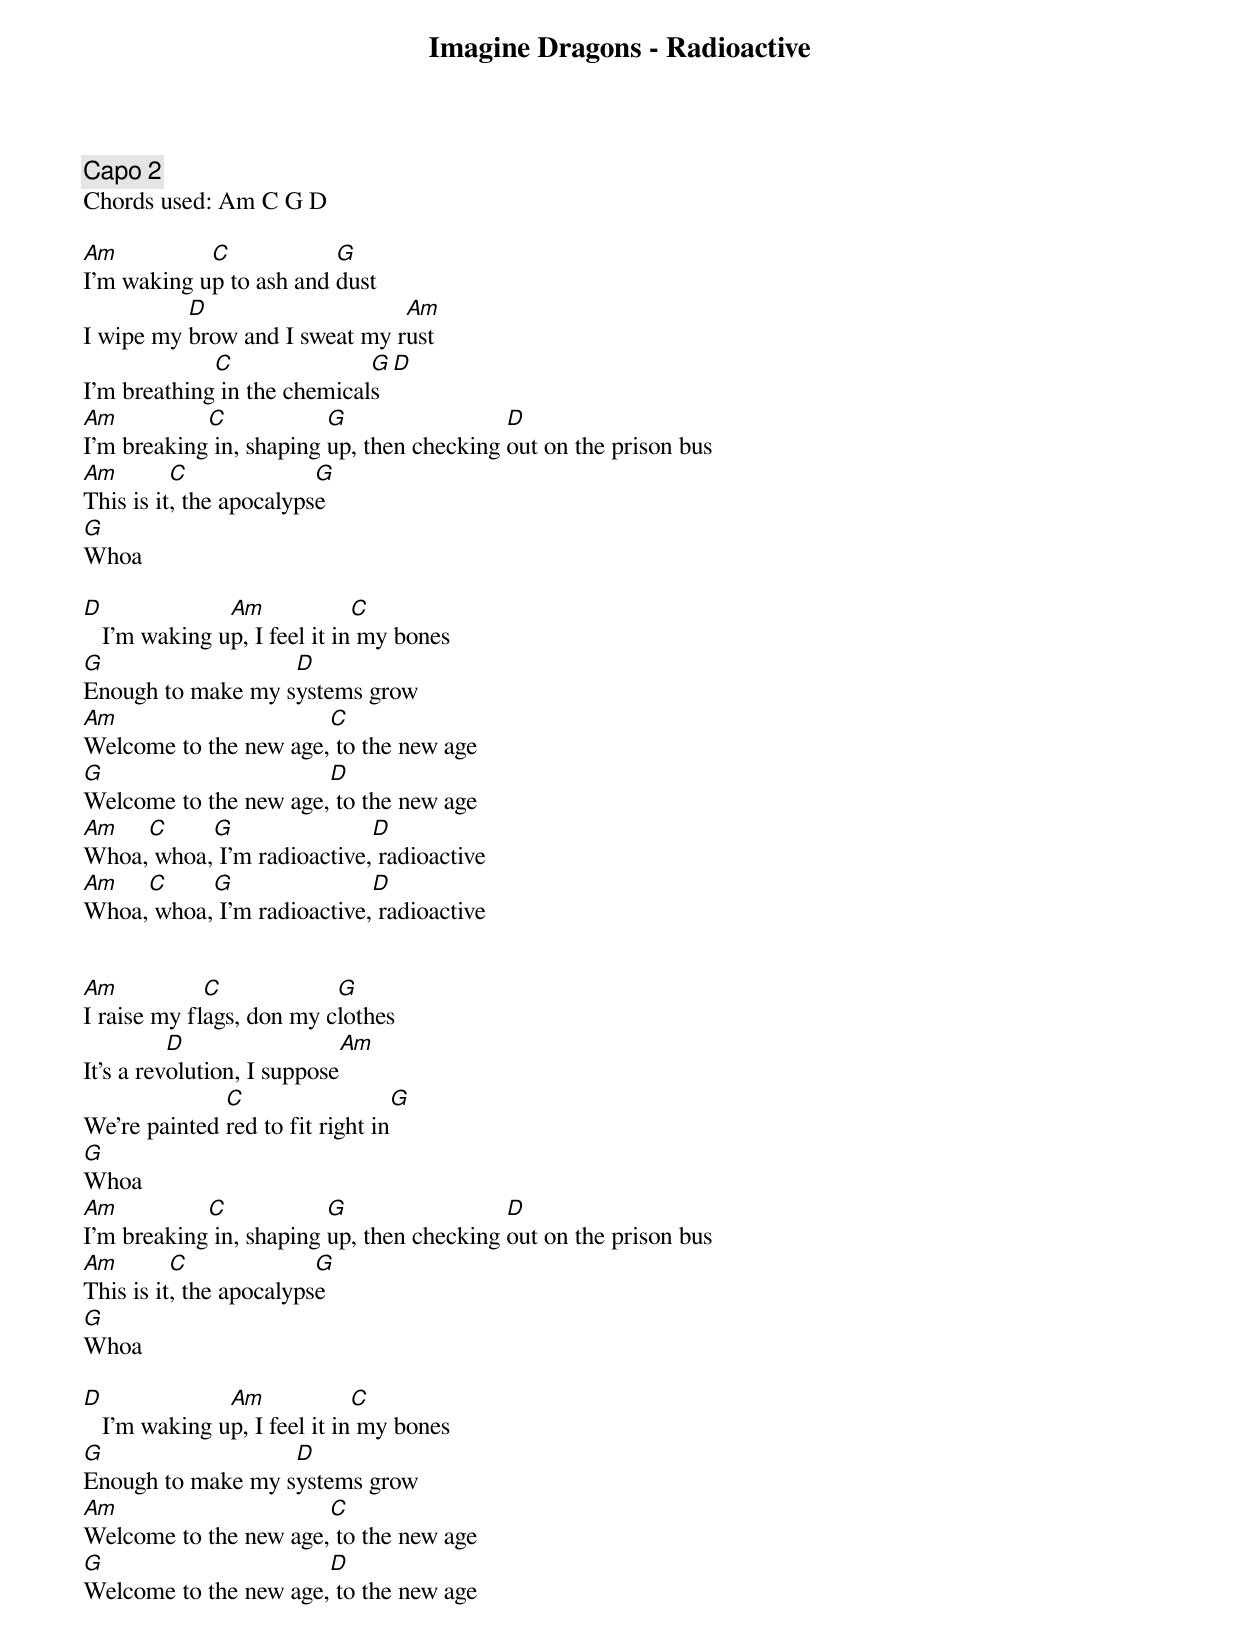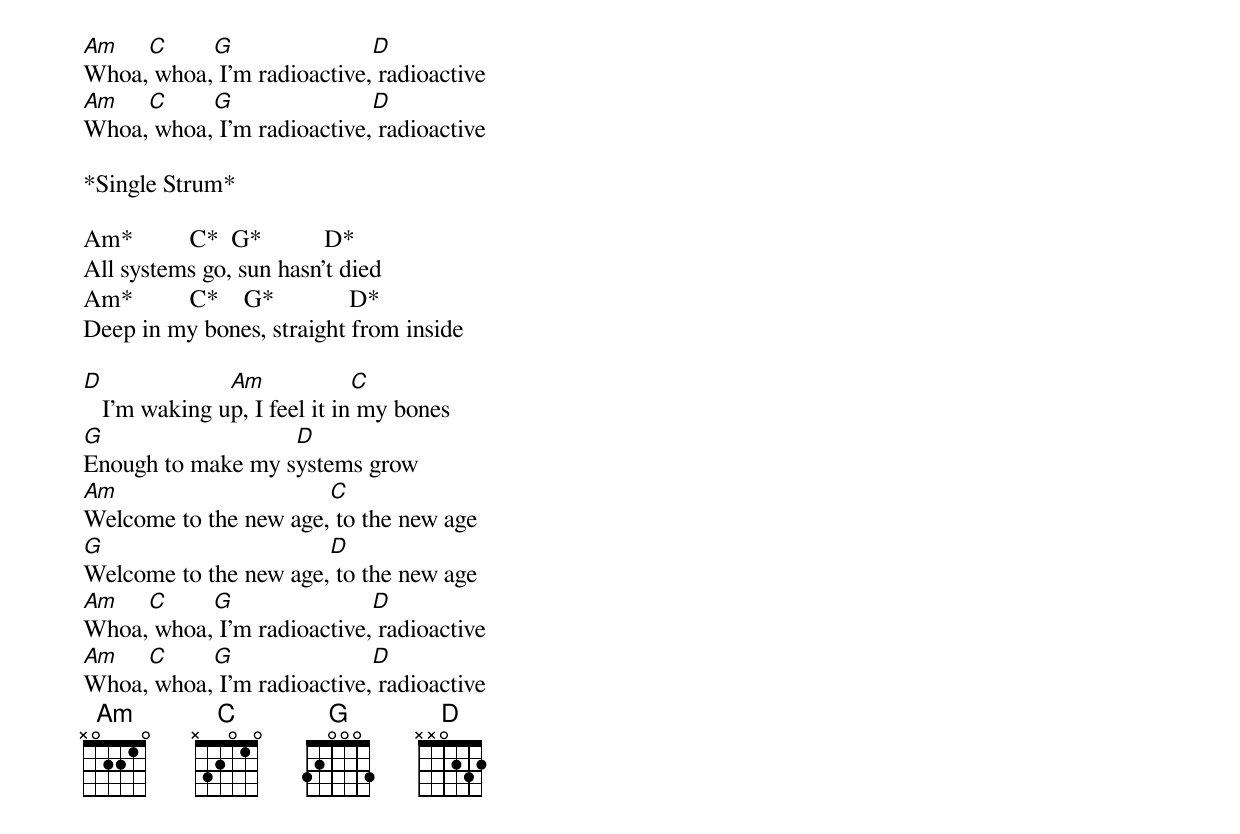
Imagine Dragons - Radioactive

Capo 2
Chords used: Am C G D

Am          C            G
I'm waking up to ash and dust
          D                    Am
I wipe my brow and I sweat my rust
             C               G    D
I'm breathing in the chemicals
Am          C            G                 D
I'm breaking in, shaping up, then checking out on the prison bus
Am        C              G
This is it, the apocalypse
G
Whoa

D              Am             C
   I'm waking up, I feel it in my bones
G                  D
Enough to make my systems grow
Am                     C
Welcome to the new age, to the new age
G                      D
Welcome to the new age, to the new age
Am   C     G                D
Whoa, whoa, I'm radioactive, radioactive
Am   C     G                D
Whoa, whoa, I'm radioactive, radioactive


Am           C            G
I raise my flags, don my clothes
          D                    Am
It's a revolution, I suppose
              C                  G
We're painted red to fit right in
G
Whoa
Am          C            G                 D
I'm breaking in, shaping up, then checking out on the prison bus
Am        C              G
This is it, the apocalypse
G
Whoa

D              Am             C
   I'm waking up, I feel it in my bones
G                  D
Enough to make my systems grow
Am                     C
Welcome to the new age, to the new age
G                      D
Welcome to the new age, to the new age
Am   C     G                D
Whoa, whoa, I'm radioactive, radioactive
Am   C     G                D
Whoa, whoa, I'm radioactive, radioactive

*Single Strum*

Am*         C*  G*          D*
All systems go, sun hasn't died
Am*         C*    G*            D*
Deep in my bones, straight from inside

D              Am             C
   I'm waking up, I feel it in my bones
G                  D
Enough to make my systems grow
Am                     C
Welcome to the new age, to the new age
G                      D
Welcome to the new age, to the new age
Am   C     G                D
Whoa, whoa, I'm radioactive, radioactive
Am   C     G                D
Whoa, whoa, I'm radioactive, radioactive
